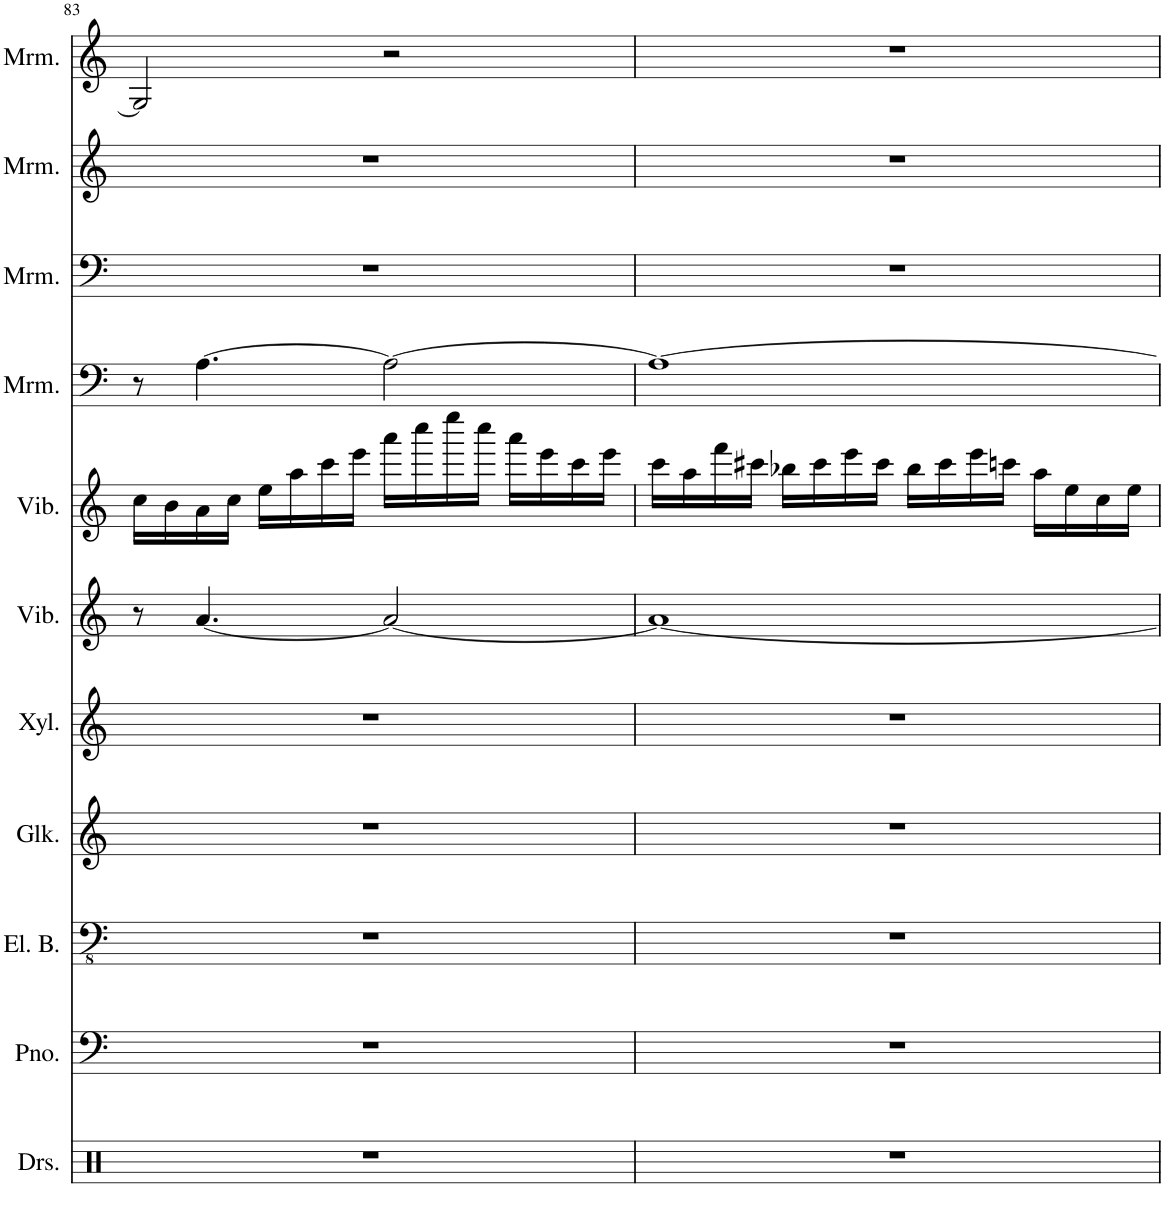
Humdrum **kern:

**kern	**kern	**kern	**kern	**kern	**kern	**kern	**kern	**kern	**kern	**kern
*part11	*part10	*part9	*part8	*part7	*part6	*part5	*part4	*part3	*part2	*part1
*staff11	*staff10	*staff9	*staff8	*staff7	*staff6	*staff5	*staff4	*staff3	*staff2	*staff1
*I"Drumset	*I"Piano	*I"Electric Bass	*I"Glockenspiel	*I"Xylophone	*I"Vibraphone	*I"Vibraphone	*I"Marimba	*I"Marimba	*I"Marimba	*I"Marimba
*I'Drs.	*I'Pno.	*I'El. B.	*I'Glk.	*I'Xyl.	*I'Vib.	*I'Vib.	*I'Mrm.	*I'Mrm.	*I'Mrm.	*I'Mrm.
!!LO:PB:g=z
*clefX	*clefF4	*clefFv4	*clefG2	*clefG2	*clefG2	*clefG2	*clefF4	*clefF4	*clefG2	*clefG2
*	*	*	*Trd-14c-24	*Trd-7c-12	*	*	*	*	*	*
*k[]	*k[]	*k[]	*k[]	*k[]	*k[]	*k[]	*k[]	*k[]	*k[]	*k[]
*M4/4	*M4/4	*M4/4	*M4/4	*M4/4	*M4/4	*M4/4	*M4/4	*M4/4	*M4/4	*M4/4
=83	=83	=83	=83	=83	=83	=83	=83	=83	=83	=83
1r	1r	1r	1r	1r	8r	16cc\LL	8r	1r	1r	2G#/]
.	.	.	.	.	.	16b\	.	.	.	.
.	.	.	.	.	[4.a/	16a\	[4.A\	.	.	.
.	.	.	.	.	.	16cc\JJ	.	.	.	.
.	.	.	.	.	.	16ee\LL	.	.	.	.
.	.	.	.	.	.	16aa\	.	.	.	.
.	.	.	.	.	.	16ccc\	.	.	.	.
.	.	.	.	.	.	16eee\JJ	.	.	.	.
.	.	.	.	.	2a/_	16aaa\LL	2A\_	.	.	2r
.	.	.	.	.	.	16cccc\	.	.	.	.
.	.	.	.	.	.	16eeee\	.	.	.	.
.	.	.	.	.	.	16cccc\JJ	.	.	.	.
.	.	.	.	.	.	16aaa\LL	.	.	.	.
.	.	.	.	.	.	16eee\	.	.	.	.
.	.	.	.	.	.	16ccc\	.	.	.	.
.	.	.	.	.	.	16eee\JJ	.	.	.	.
=84	=84	=84	=84	=84	=84	=84	=84	=84	=84	=84
1r	1r	1r	1r	1r	1a_	16ccc\LL	1A_	1r	1r	1r
.	.	.	.	.	.	16aa\	.	.	.	.
.	.	.	.	.	.	16fff\	.	.	.	.
.	.	.	.	.	.	16ccc#X\JJ	.	.	.	.
.	.	.	.	.	.	16bb-X\LL	.	.	.	.
.	.	.	.	.	.	16ccc#\	.	.	.	.
.	.	.	.	.	.	16eee\	.	.	.	.
.	.	.	.	.	.	16ccc#\JJ	.	.	.	.
.	.	.	.	.	.	16bb-\LL	.	.	.	.
.	.	.	.	.	.	16ccc#\	.	.	.	.
.	.	.	.	.	.	16eee\	.	.	.	.
.	.	.	.	.	.	16cccn\JJ	.	.	.	.
.	.	.	.	.	.	16aa\LL	.	.	.	.
.	.	.	.	.	.	16ee\	.	.	.	.
.	.	.	.	.	.	16cc\	.	.	.	.
.	.	.	.	.	.	16ee\JJ	.	.	.	.
=	=	=	=	=	=	=	=	=	=	=
*-	*-	*-	*-	*-	*-	*-	*-	*-	*-	*-
